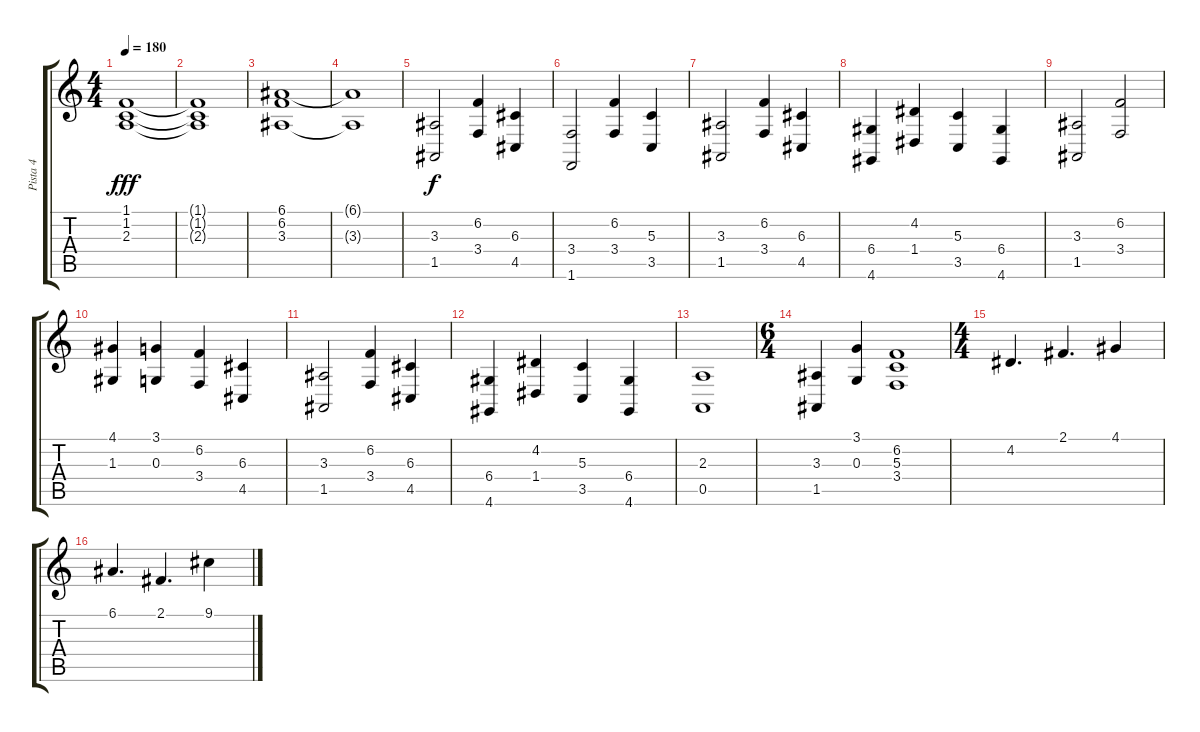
\track ("Pista 4" "Pista 4") {instrument timpani}
\staff {score tabs}
\tuning (E4 B3 G3 D3 A2 E2) {hide}
\ts (4 4)
\tempo 180
\clef g2
\ks c
(1.1 1.2 2.3).1{dy fff} |
(1.1{t} 1.2{t} 2.3{t}).1 |
(6.1 6.2 3.3).1 |
(6.1{t} 3.3{t}).1 |
(3.3 1.5).2{dy f volume 12 instrument choiraahs} (6.2 3.4).4 (6.3 4.5).4 |
(3.4 1.6).2 (6.2 3.4).4 (5.3 3.5).4 |
(3.3 1.5).2 (6.2 3.4).4 (6.3 4.5).4 |
(6.4 4.6).4 (4.2 1.4).4 (5.3 3.5).4 (6.4 4.6).4 |
(3.3 1.5).2 (6.2 3.4).2 |
(4.1 1.3).4 (3.1 0.3).4 (6.2 3.4).4 (6.3 4.5).4 |
(3.3 1.5).2 (6.2 3.4).4 (6.3 4.5).4 |
(6.4 4.6).4 (4.2 1.4).4 (5.3 3.5).4 (6.4 4.6).4 |
(2.3 0.5).1 |
\ts (6 4)
(3.3 1.5).4 (3.1 0.3).4 (6.2 5.3 3.4).1 |
\ts (4 4)
4.2.4{d instrument pad4choir} 2.1.4{d} 4.1.4 |
6.1.4{d} 2.1.4{d} 9.1.4
